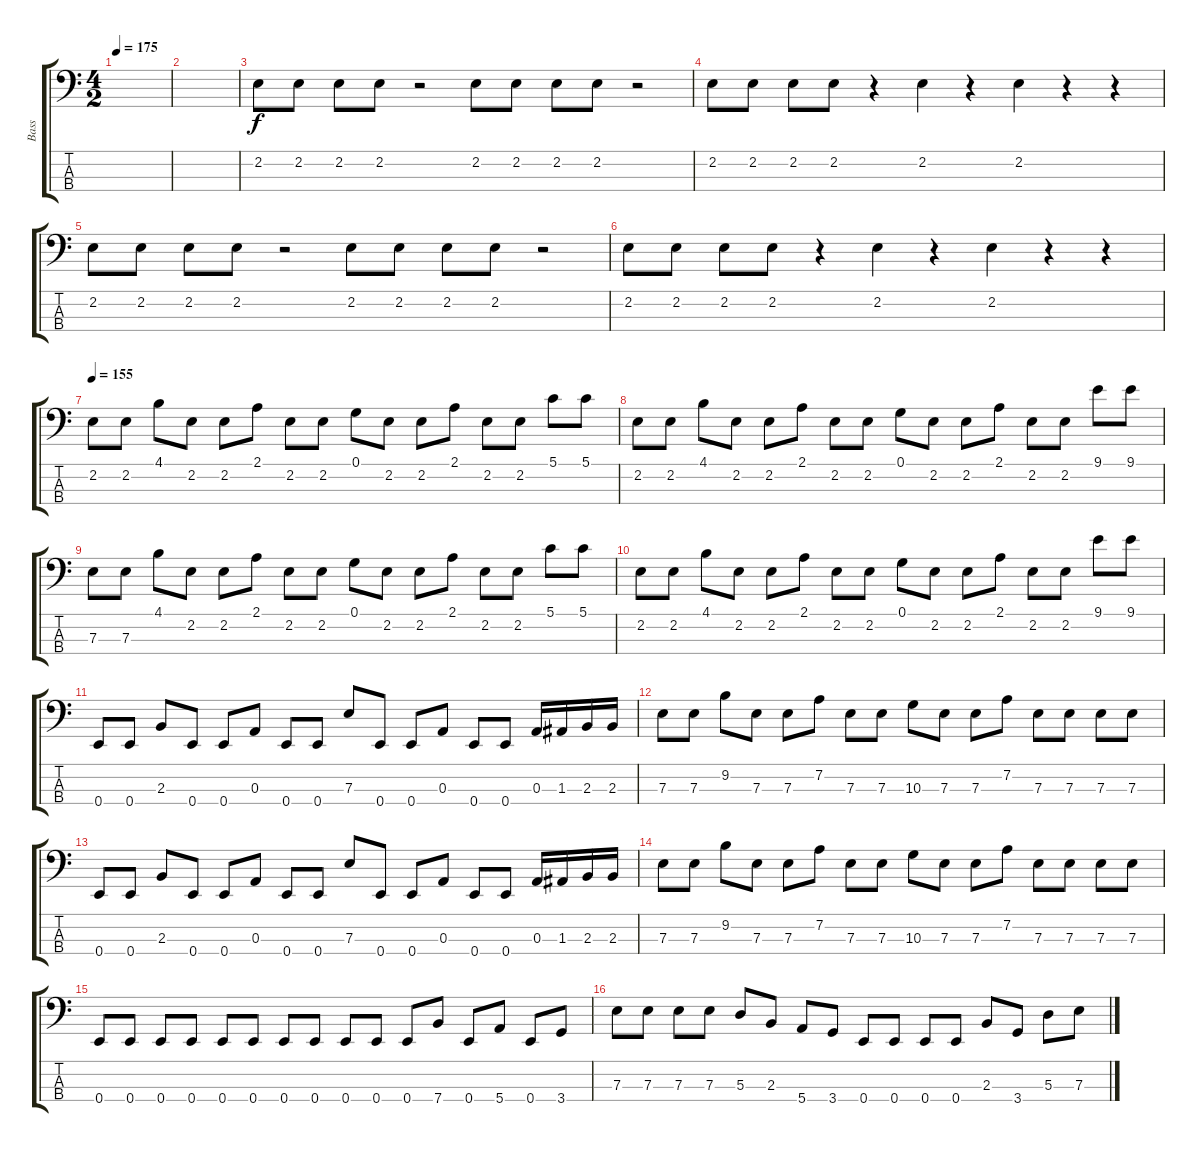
\track ("Bass" "Bass") {instrument electricbasspick}
\staff {score tabs}
\tuning (G2 D2 A1 E1) {hide}
\ts (4 2)
\tempo 175
\clef f4
\ks c
|
|
2.2.8 2.2.8 2.2.8 2.2.8 r.2 2.2.8 2.2.8 2.2.8 2.2.8 r.2 |
2.2.8 2.2.8 2.2.8 2.2.8 r.4 2.2.4 r.4 2.2.4 r.4 r.4 |
2.2.8 2.2.8 2.2.8 2.2.8 r.2 2.2.8 2.2.8 2.2.8 2.2.8 r.2 |
2.2.8 2.2.8 2.2.8 2.2.8 r.4 2.2.4 r.4 2.2.4 r.4 r.4 |
\tempo 155
2.2.8 2.2.8 4.1.8 2.2.8 2.2.8 2.1.8 2.2.8 2.2.8 0.1.8 2.2.8 2.2.8 2.1.8 2.2.8 2.2.8 5.1.8 5.1.8 |
2.2.8 2.2.8 4.1.8 2.2.8 2.2.8 2.1.8 2.2.8 2.2.8 0.1.8 2.2.8 2.2.8 2.1.8 2.2.8 2.2.8 9.1.8 9.1.8 |
7.3.8 7.3.8 4.1.8 2.2.8 2.2.8 2.1.8 2.2.8 2.2.8 0.1.8 2.2.8 2.2.8 2.1.8 2.2.8 2.2.8 5.1.8 5.1.8 |
2.2.8 2.2.8 4.1.8 2.2.8 2.2.8 2.1.8 2.2.8 2.2.8 0.1.8 2.2.8 2.2.8 2.1.8 2.2.8 2.2.8 9.1.8 9.1.8 |
0.4.8 0.4.8 2.3.8 0.4.8 0.4.8 0.3.8 0.4.8 0.4.8 7.3.8 0.4.8 0.4.8 0.3.8 0.4.8 0.4.8 0.3.16 1.3.16 2.3.16 2.3.16 |
7.3.8 7.3.8 9.2.8 7.3.8 7.3.8 7.2.8 7.3.8 7.3.8 10.3.8 7.3.8 7.3.8 7.2.8 7.3.8 7.3.8 7.3.8 7.3.8 |
0.4.8 0.4.8 2.3.8 0.4.8 0.4.8 0.3.8 0.4.8 0.4.8 7.3.8 0.4.8 0.4.8 0.3.8 0.4.8 0.4.8 0.3.16 1.3.16 2.3.16 2.3.16 |
7.3.8 7.3.8 9.2.8 7.3.8 7.3.8 7.2.8 7.3.8 7.3.8 10.3.8 7.3.8 7.3.8 7.2.8 7.3.8 7.3.8 7.3.8 7.3.8 |
0.4.8 0.4.8 0.4.8 0.4.8 0.4.8 0.4.8 0.4.8 0.4.8 0.4.8 0.4.8 0.4.8 7.4.8 0.4.8 5.4.8 0.4.8 3.4.8 |
7.3.8 7.3.8 7.3.8 7.3.8 5.3.8 2.3.8 5.4.8 3.4.8 0.4.8 0.4.8 0.4.8 0.4.8 2.3.8 3.4.8 5.3.8 7.3.8
